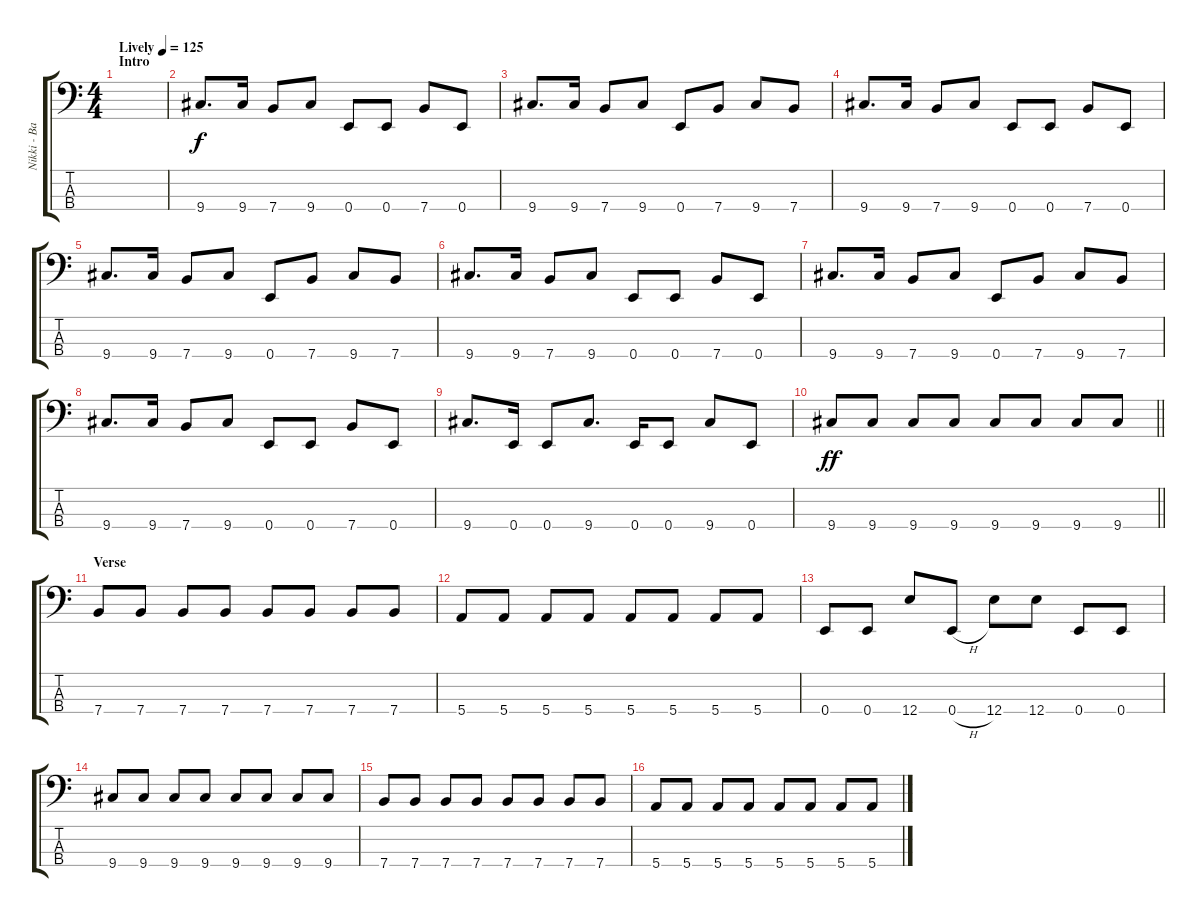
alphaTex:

\track ("Nikki - Bass" "Nikki - Ba") {instrument electricbasspick}
\staff {score tabs}
\tuning (G2 D2 A1 E1) {hide}
\ts (4 4)
\section ("" "Intro")
\tempo (125 "Lively")
\clef f4
\ks c
|
9.4.8{d} 9.4.16 7.4.8 9.4.8 0.4.8 0.4.8 7.4.8 0.4.8 |
9.4.8{d} 9.4.16 7.4.8 9.4.8 0.4.8 7.4.8 9.4.8 7.4.8 |
9.4.8{d} 9.4.16 7.4.8 9.4.8 0.4.8 0.4.8 7.4.8 0.4.8 |
9.4.8{d} 9.4.16 7.4.8 9.4.8 0.4.8 7.4.8 9.4.8 7.4.8 |
9.4.8{d} 9.4.16 7.4.8 9.4.8 0.4.8 0.4.8 7.4.8 0.4.8 |
9.4.8{d} 9.4.16 7.4.8 9.4.8 0.4.8 7.4.8 9.4.8 7.4.8 |
9.4.8{d} 9.4.16 7.4.8 9.4.8 0.4.8 0.4.8 7.4.8 0.4.8 |
9.4.8{d dy f} 0.4.16 0.4.8{beam merge} 9.4.8{d} 0.4.16 0.4.8 9.4.8 0.4.8 |
\barLineRight lightlight
9.4.8{dy ff} 9.4.8 9.4.8 9.4.8 9.4.8 9.4.8 9.4.8 9.4.8 |
\section ("" "Verse")
7.4.8 7.4.8 7.4.8 7.4.8 7.4.8 7.4.8 7.4.8 7.4.8 |
5.4.8 5.4.8 5.4.8 5.4.8 5.4.8 5.4.8 5.4.8 5.4.8 |
0.4.8 0.4.8 12.4.8 0.4{h}.8 12.4.8 12.4.8 0.4.8 0.4.8 |
9.4.8 9.4.8 9.4.8 9.4.8 9.4.8 9.4.8 9.4.8 9.4.8 |
7.4.8 7.4.8 7.4.8 7.4.8 7.4.8 7.4.8 7.4.8 7.4.8 |
5.4.8 5.4.8 5.4.8 5.4.8 5.4.8 5.4.8 5.4.8 5.4.8
